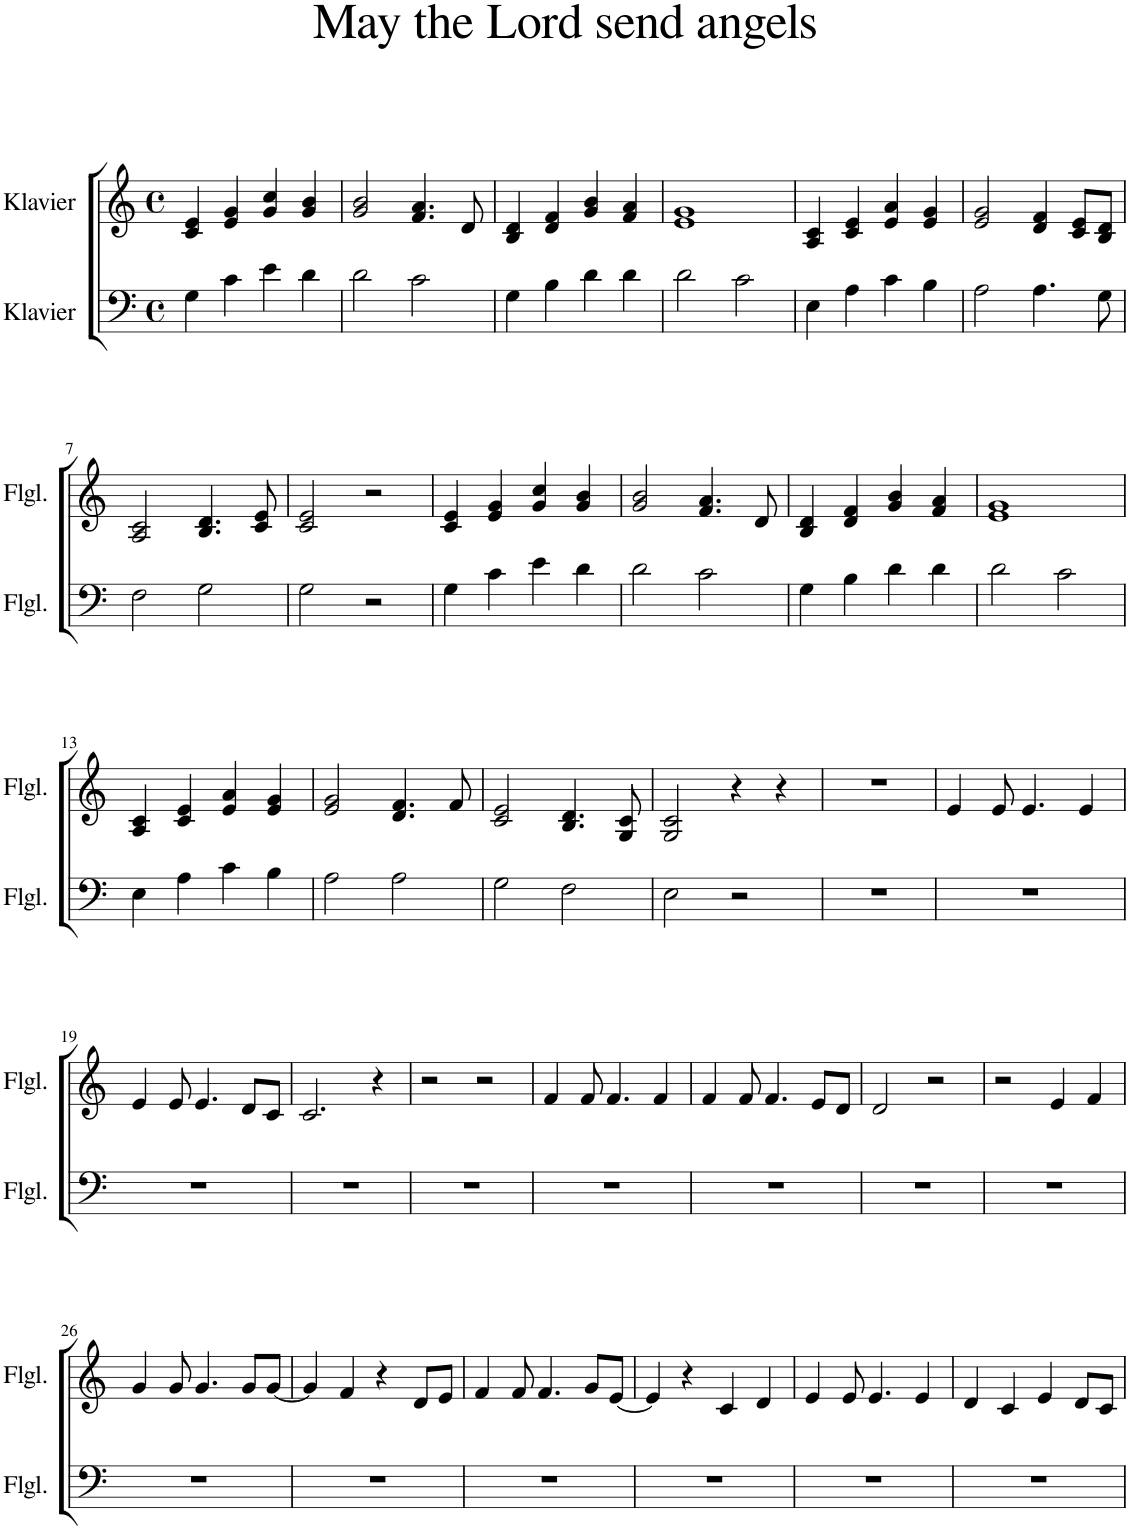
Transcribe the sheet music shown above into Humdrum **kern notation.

**kern	**kern
*part2	*part1
*staff2	*staff1
*I"Klavier	*I"Klavier
*clefF4	*clefG2
*k[]	*k[]
*M4/4	*M4/4
*met(c)	*met(c)
=1	=1
4G\	4c/ 4e/
4c\	4e/ 4g/
4e\	4g/ 4cc/
4d\	4g/ 4b/
=2	=2
2d\	2g/ 2b/
2c\	4.f/ 4.a/
.	8d/
=3	=3
4G\	4B/ 4d/
4B\	4d/ 4f/
4d\	4g/ 4b/
4d\	4f/ 4a/
=4	=4
2d\	1e 1g
2c\	.
=5	=5
4E\	4A/ 4c/
4A\	4c/ 4e/
4c\	4e/ 4a/
4B\	4e/ 4g/
=6	=6
2A\	2e/ 2g/
4.A\	4d/ 4f/
.	8c/ 8e/L
8G\	8B/ 8d/J
!!LO:LB:g=z
=7	=7
2F\	2A/ 2c/
2G\	4.B/ 4.d/
.	8c/ 8e/
=8	=8
2G\	2c/ 2e/
2r	2r
=9	=9
4G\	4c/ 4e/
4c\	4e/ 4g/
4e\	4g/ 4cc/
4d\	4g/ 4b/
=10	=10
2d\	2g/ 2b/
2c\	4.f/ 4.a/
.	8d/
=11	=11
4G\	4B/ 4d/
4B\	4d/ 4f/
4d\	4g/ 4b/
4d\	4f/ 4a/
=12	=12
2d\	1e 1g
2c\	.
!!LO:LB:g=z
=13	=13
4E\	4A/ 4c/
4A\	4c/ 4e/
4c\	4e/ 4a/
4B\	4e/ 4g/
=14	=14
2A\	2e/ 2g/
2A\	4.d/ 4.f/
.	8f/
=15	=15
2G\	2c/ 2e/
2F\	4.B/ 4.d/
.	8G/ 8c/
=16	=16
2E\	2G/ 2c/
2r	4r
.	4r
=17	=17
1r	1r
=18	=18
1r	4e/
.	8e/
.	4.e/
.	4e/
!!LO:LB:g=z
=19	=19
1r	4e/
.	8e/
.	4.e/
.	8d/L
.	8c/J
=20	=20
1r	2.c/
.	4r
=21	=21
1r	2r
.	2r
=22	=22
1r	4f/
.	8f/
.	4.f/
.	4f/
=23	=23
1r	4f/
.	8f/
.	4.f/
.	8e/L
.	8d/J
=24	=24
1r	2d/
.	2r
=25	=25
1r	2r
.	4e/
.	4f/
!!LO:LB:g=z
=26	=26
1r	4g/
.	8g/
.	4.g/
.	8g/L
.	[8g/J
=27	=27
1r	4g/]
.	4f/
.	4r
.	8d/L
.	8e/J
=28	=28
1r	4f/
.	8f/
.	4.f/
.	8g/L
.	[8e/J
=29	=29
1r	4e/]
.	4r
.	4c/
.	4d/
=30	=30
1r	4e/
.	8e/
.	4.e/
.	4e/
=31	=31
1r	4d/
.	4c/
.	4e/
.	8d/L
.	8c/J
=	=
*-	*-
